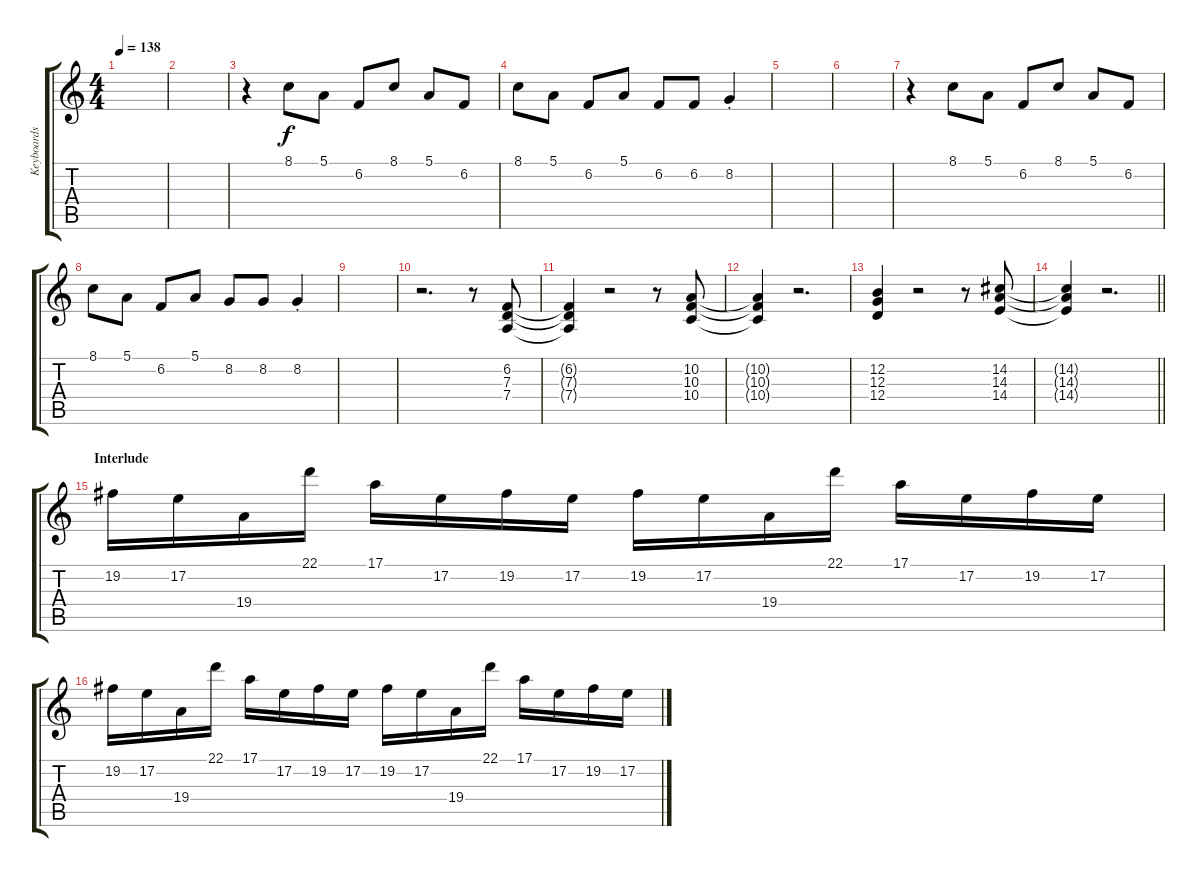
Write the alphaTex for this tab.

\track ("Keyboards" "Keyboards") {instrument lead2sawtooth}
\staff {score tabs}
\tuning (E4 B3 G3 D3 A2 E2) {hide}
\ts (4 4)
\tempo 138
\clef g2
\ks c
|
|
r.4 8.1.8 5.1.8 6.2.8 8.1.8 5.1.8 6.2.8 |
8.1.8 5.1.8 6.2.8 5.1.8 6.2.8 6.2.8 8.2{st}.4 |
|
|
r.4 8.1.8 5.1.8 6.2.8 8.1.8 5.1.8 6.2.8 |
8.1.8 5.1.8 6.2.8 5.1.8 8.2.8 8.2.8 8.2{st}.4 |
|
r.2{d} r.8 (6.2 7.3 7.4).8 |
(6.2{t} 7.3{t} 7.4{t}).4 r.2 r.8 (10.2 10.3 10.4).8 |
(10.2{t} 10.3{t} 10.4{t}).4 r.2{d} |
(12.2 12.3 12.4).4 r.2 r.8 (14.2 14.3 14.4).8 |
\barLineRight lightlight
(14.2{t} 14.3{t} 14.4{t}).4 r.2{d} |
\section ("" "Interlude")
19.2.16 17.2.16 19.4.16 22.1.16 17.1.16 17.2.16 19.2.16 17.2.16 19.2.16 17.2.16 19.4.16 22.1.16 17.1.16 17.2.16 19.2.16 17.2.16 |
19.2.16 17.2.16 19.4.16 22.1.16 17.1.16 17.2.16 19.2.16 17.2.16 19.2.16 17.2.16 19.4.16 22.1.16 17.1.16 17.2.16 19.2.16 17.2.16
